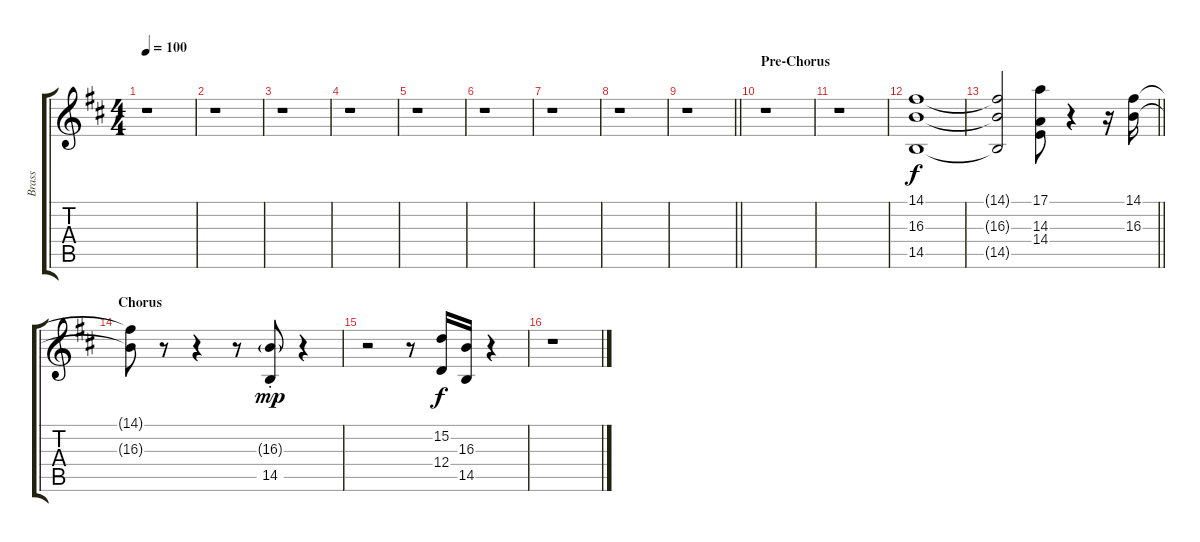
\track ("Brass" "Brass") {instrument brasssection}
\staff {score tabs}
\tuning (E4 B3 G3 D3 A2 E2) {hide}
\ts (4 4)
\tempo 100
\clef g2
\ks bminor
r.1{dy f} |
r.1 |
r.1 |
r.1 |
r.1 |
r.1 |
r.1 |
r.1 |
\barLineRight lightlight
r.1 |
\section ("" "Pre-Chorus")
r.1 |
r.1 |
(14.1 16.3 14.5).1 |
\barLineRight lightlight
(14.1{t} 16.3{t} 14.5{t}).2 (17.1 14.3 14.4).8 r.4 r.16 (14.1 16.3).16 |
\section ("" "Chorus")
(14.1{t} 16.3{t}).8 r.8 r.4 r.8 (16.3{g st} 14.5{st}).8{dy mp} r.4 |
r.2 r.8 (15.2 12.4).16{dy f} (16.3 14.5).16 r.4 |
r.1
